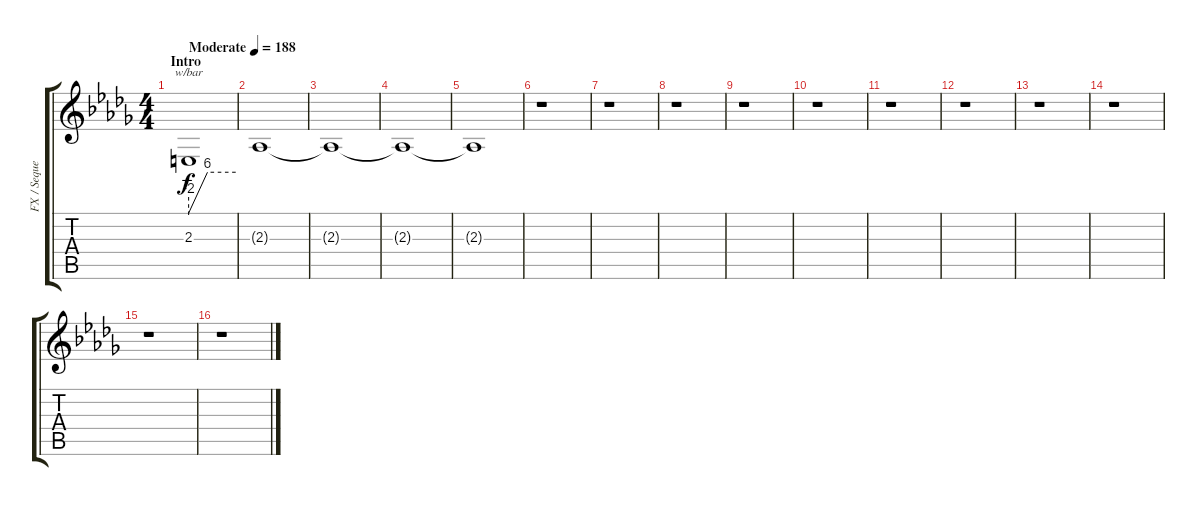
\track ("FX / Sequencer I" "FX / Seque") {instrument lead1square}
\staff {score tabs}
\tuning (Eb4 Bb3 Gb3 Db3 Ab2 Db2) {hide}
\ts (4 4)
\section ("" "Intro")
\tempo (188 "Moderate")
\clef g2
\ks db
2.3.1{tbe (custom default 0 -8 24 24 60 24) dy f instrument lead1square} |
2.3{t}.1 |
2.3{t}.1 |
2.3{t}.1 |
2.3{t}.1 |
r.1 |
r.1 |
r.1 |
r.1 |
r.1 |
r.1 |
r.1 |
r.1 |
r.1 |
r.1 |
r.1
